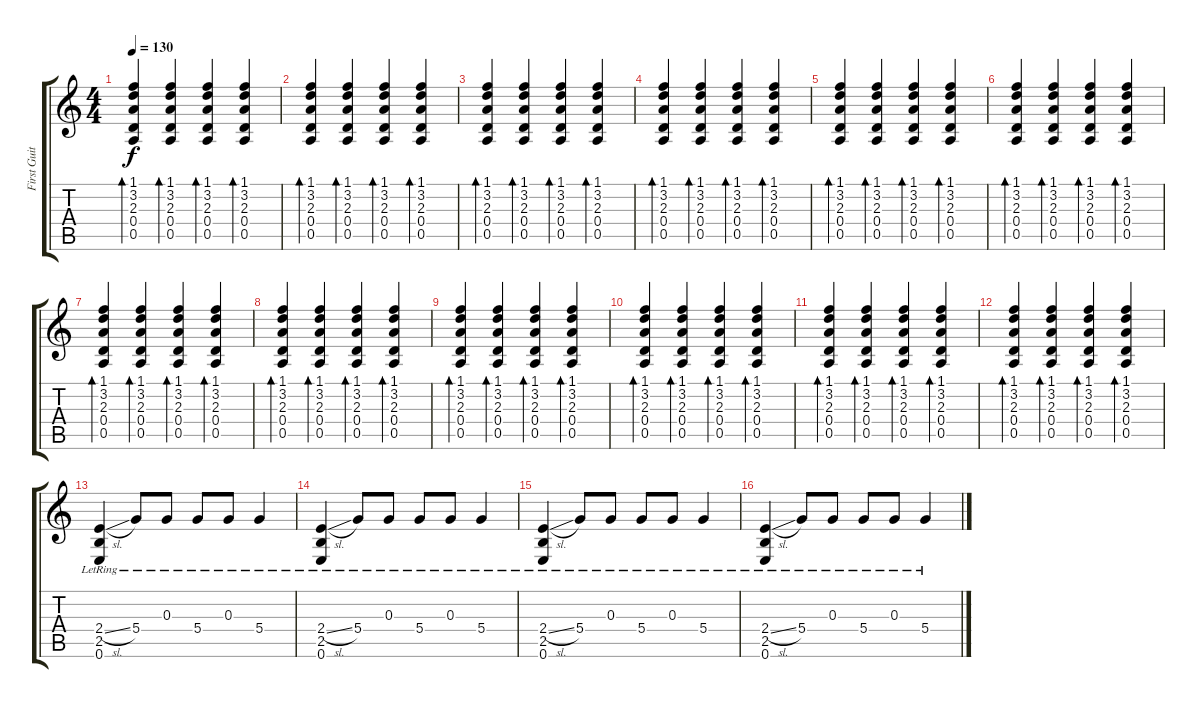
\track ("First Guitar" "First Guit") {instrument acousticguitarsteel}
\staff {score tabs}
\tuning (E4 B3 G3 D3 A2 E2) {hide}
\ts (4 4)
\tempo 130
\clef g2
\ks c
(1.1 3.2 2.3 0.4 0.5).4{bd 60 dy f} (1.1 3.2 2.3 0.4 0.5).4{bd 60} (1.1 3.2 2.3 0.4 0.5).4{bd 60} (1.1 3.2 2.3 0.4 0.5).4{bd 60} |
(1.1 3.2 2.3 0.4 0.5).4{bd 60} (1.1 3.2 2.3 0.4 0.5).4{bd 60} (1.1 3.2 2.3 0.4 0.5).4{bd 60} (1.1 3.2 2.3 0.4 0.5).4{bd 60} |
(1.1 3.2 2.3 0.4 0.5).4{bd 60} (1.1 3.2 2.3 0.4 0.5).4{bd 60} (1.1 3.2 2.3 0.4 0.5).4{bd 60} (1.1 3.2 2.3 0.4 0.5).4{bd 60} |
(1.1 3.2 2.3 0.4 0.5).4{bd 60} (1.1 3.2 2.3 0.4 0.5).4{bd 60} (1.1 3.2 2.3 0.4 0.5).4{bd 60} (1.1 3.2 2.3 0.4 0.5).4{bd 60} |
(1.1 3.2 2.3 0.4 0.5).4{bd 60} (1.1 3.2 2.3 0.4 0.5).4{bd 60} (1.1 3.2 2.3 0.4 0.5).4{bd 60} (1.1 3.2 2.3 0.4 0.5).4{bd 60} |
(1.1 3.2 2.3 0.4 0.5).4{bd 60} (1.1 3.2 2.3 0.4 0.5).4{bd 60} (1.1 3.2 2.3 0.4 0.5).4{bd 60} (1.1 3.2 2.3 0.4 0.5).4{bd 60} |
(1.1 3.2 2.3 0.4 0.5).4{bd 60} (1.1 3.2 2.3 0.4 0.5).4{bd 60} (1.1 3.2 2.3 0.4 0.5).4{bd 60} (1.1 3.2 2.3 0.4 0.5).4{bd 60} |
(1.1 3.2 2.3 0.4 0.5).4{bd 60} (1.1 3.2 2.3 0.4 0.5).4{bd 60} (1.1 3.2 2.3 0.4 0.5).4{bd 60} (1.1 3.2 2.3 0.4 0.5).4{bd 60} |
(1.1 3.2 2.3 0.4 0.5).4{bd 60} (1.1 3.2 2.3 0.4 0.5).4{bd 60} (1.1 3.2 2.3 0.4 0.5).4{bd 60} (1.1 3.2 2.3 0.4 0.5).4{bd 60} |
(1.1 3.2 2.3 0.4 0.5).4{bd 60} (1.1 3.2 2.3 0.4 0.5).4{bd 60} (1.1 3.2 2.3 0.4 0.5).4{bd 60} (1.1 3.2 2.3 0.4 0.5).4{bd 60} |
(1.1 3.2 2.3 0.4 0.5).4{bd 60} (1.1 3.2 2.3 0.4 0.5).4{bd 60} (1.1 3.2 2.3 0.4 0.5).4{bd 60} (1.1 3.2 2.3 0.4 0.5).4{bd 60} |
(1.1 3.2 2.3 0.4 0.5).4{bd 60} (1.1 3.2 2.3 0.4 0.5).4{bd 60} (1.1 3.2 2.3 0.4 0.5).4{bd 60} (1.1 3.2 2.3 0.4 0.5).4{bd 60} |
(2.4{sl lr} 2.5{lr} 0.6{lr}).4 5.4{lr}.8 0.3{lr}.8 5.4{lr}.8 0.3{lr}.8 5.4{lr}.4 |
(2.4{sl lr} 2.5{lr} 0.6{lr}).4 5.4{lr}.8 0.3{lr}.8 5.4{lr}.8 0.3{lr}.8 5.4{lr}.4 |
(2.4{sl lr} 2.5{lr} 0.6{lr}).4 5.4{lr}.8 0.3{lr}.8 5.4{lr}.8 0.3{lr}.8 5.4{lr}.4 |
(2.4{sl lr} 2.5{lr} 0.6{lr}).4 5.4{lr}.8 0.3{lr}.8 5.4{lr}.8 0.3{lr}.8 5.4{lr}.4
